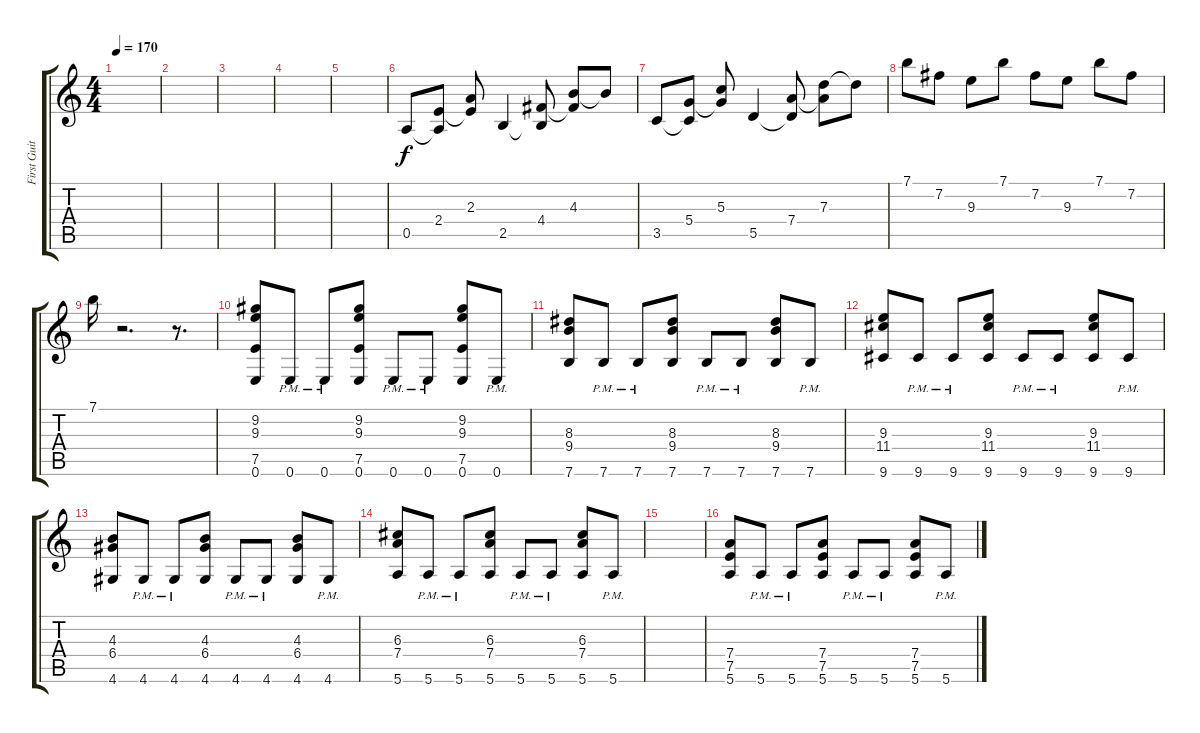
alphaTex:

\track ("First Guitar" "First Guit") {instrument distortionguitar}
\staff {score tabs}
\tuning (E4 B3 G3 D3 A2 E2) {hide}
\ts (4 4)
\tempo 170
\clef g2
\ks c
|
|
|
|
|
0.5.8 (2.4 0.5{t}).8 (2.3 2.4{t}).8 2.5.4 (4.4 2.5{t}).8 (4.3 4.4{t}).8 4.3{t}.8 |
3.5.8 (5.4 3.5{t}).8 (5.3 5.4{t}).8 5.5.4 (7.4 5.5{t}).8 (7.3 7.4{t}).8 7.3{t}.8 |
7.1.8 7.2.8 9.3.8 7.1.8 7.2.8 9.3.8 7.1.8 7.2.8 |
7.1.16 r.2{d} r.8{d} |
(9.2 9.3 7.5 0.6).8 0.6{pm}.8 0.6{pm}.8 (9.2 9.3 7.5 0.6).8 0.6{pm}.8 0.6{pm}.8 (9.2 9.3 7.5 0.6).8 0.6{pm}.8 |
(8.3 9.4 7.6).8 7.6{pm}.8 7.6{pm}.8 (8.3 9.4 7.6).8 7.6{pm}.8 7.6{pm}.8 (8.3 9.4 7.6).8 7.6{pm}.8 |
(9.3 11.4 9.6).8 9.6{pm}.8 9.6{pm}.8 (9.3 11.4 9.6).8 9.6{pm}.8 9.6{pm}.8 (9.3 11.4 9.6).8 9.6{pm}.8 |
(4.3 6.4 4.6).8 4.6{pm}.8 4.6{pm}.8 (4.3 6.4 4.6).8 4.6{pm}.8 4.6{pm}.8 (4.3 6.4 4.6).8 4.6{pm}.8 |
(6.3 7.4 5.6).8 5.6{pm}.8 5.6{pm}.8 (6.3 7.4 5.6).8 5.6{pm}.8 5.6{pm}.8 (6.3 7.4 5.6).8 5.6{pm}.8 |
|
(7.4 7.5 5.6).8 5.6{pm}.8 5.6{pm}.8 (7.4 7.5 5.6).8 5.6{pm}.8 5.6{pm}.8 (7.4 7.5 5.6).8 5.6{pm}.8
